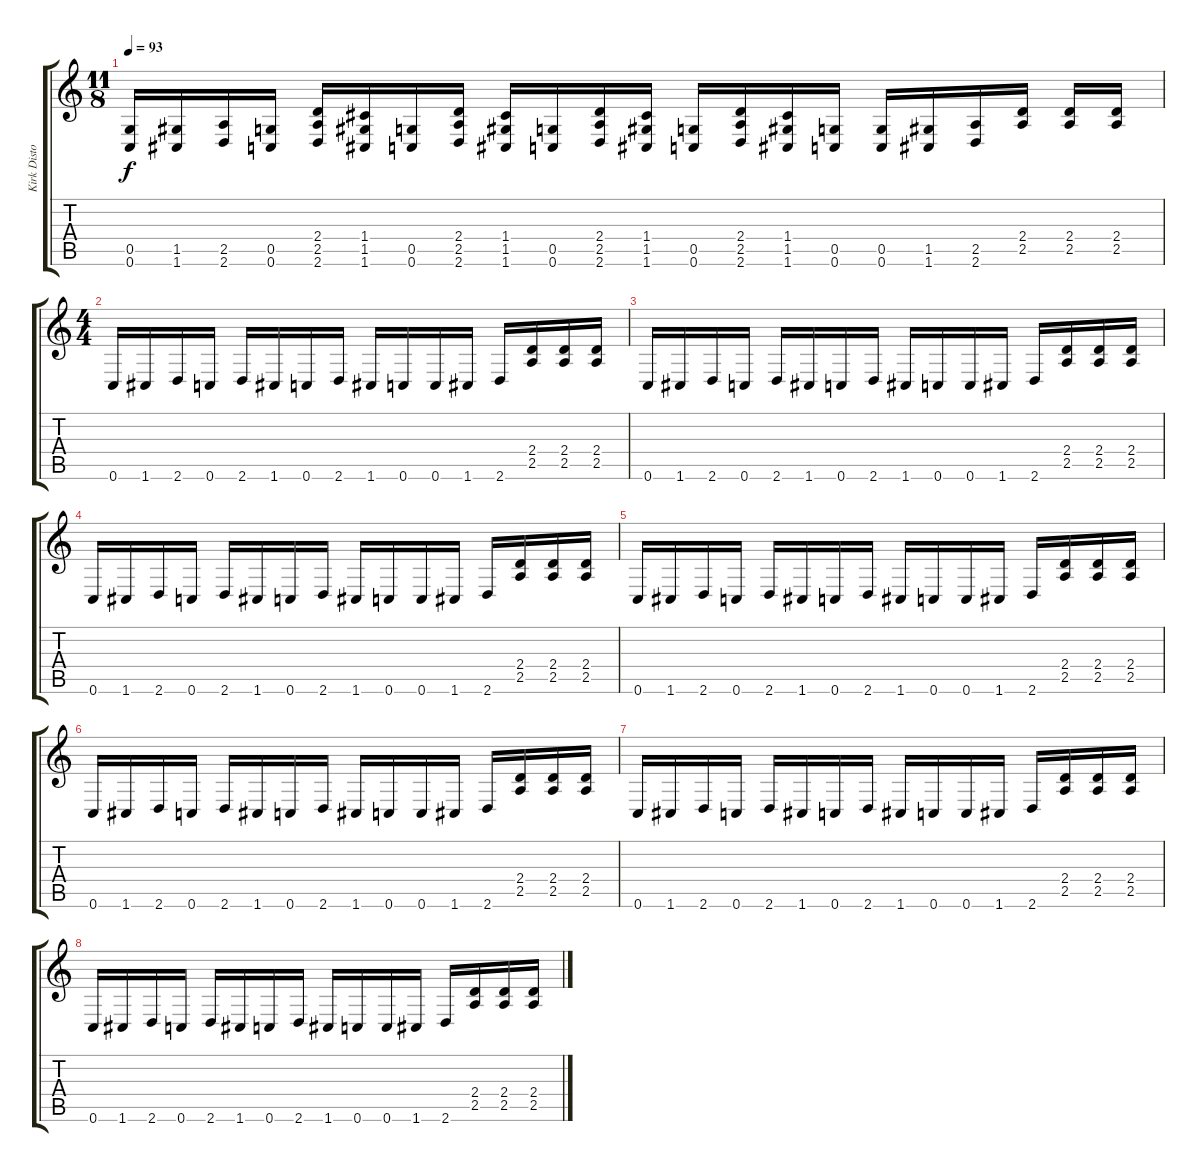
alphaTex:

\track ("Kirk Distortion" "Kirk Disto") {instrument distortionguitar}
\staff {score tabs}
\tuning (D4 A3 F3 C3 G2 C2) {hide}
\ts (11 8)
\tempo 93
\clef g2
\ks c
(0.5 0.6).16{dy f} (1.5 1.6).16 (2.5 2.6).16 (0.5 0.6).16 (2.4 2.5 2.6).16 (1.4 1.5 1.6).16 (0.5 0.6).16 (2.4 2.5 2.6).16 (1.4 1.5 1.6).16 (0.5 0.6).16 (2.4 2.5 2.6).16 (1.4 1.5 1.6).16 (0.5 0.6).16 (2.4 2.5 2.6).16 (1.4 1.5 1.6).16 (0.5 0.6).16 (0.5 0.6).16 (1.5 1.6).16 (2.5 2.6).16 (2.4 2.5).16 (2.4 2.5).16 (2.4 2.5).16 |
\ts (4 4)
0.6.16 1.6.16 2.6.16 0.6.16 2.6.16 1.6.16 0.6.16 2.6.16 1.6.16 0.6.16 0.6.16 1.6.16 2.6.16 (2.4 2.5).16 (2.4 2.5).16 (2.4 2.5).16 |
0.6.16 1.6.16 2.6.16 0.6.16 2.6.16 1.6.16 0.6.16 2.6.16 1.6.16 0.6.16 0.6.16 1.6.16 2.6.16 (2.4 2.5).16 (2.4 2.5).16 (2.4 2.5).16 |
0.6.16 1.6.16 2.6.16 0.6.16 2.6.16 1.6.16 0.6.16 2.6.16 1.6.16 0.6.16 0.6.16 1.6.16 2.6.16 (2.4 2.5).16 (2.4 2.5).16 (2.4 2.5).16 |
0.6.16 1.6.16 2.6.16 0.6.16 2.6.16 1.6.16 0.6.16 2.6.16 1.6.16 0.6.16 0.6.16 1.6.16 2.6.16 (2.4 2.5).16 (2.4 2.5).16 (2.4 2.5).16 |
0.6.16 1.6.16 2.6.16 0.6.16 2.6.16 1.6.16 0.6.16 2.6.16 1.6.16 0.6.16 0.6.16 1.6.16 2.6.16 (2.4 2.5).16 (2.4 2.5).16 (2.4 2.5).16 |
0.6.16 1.6.16 2.6.16 0.6.16 2.6.16 1.6.16 0.6.16 2.6.16 1.6.16 0.6.16 0.6.16 1.6.16 2.6.16 (2.4 2.5).16 (2.4 2.5).16 (2.4 2.5).16 |
0.6.16 1.6.16 2.6.16 0.6.16 2.6.16 1.6.16 0.6.16 2.6.16 1.6.16 0.6.16 0.6.16 1.6.16 2.6.16 (2.4 2.5).16 (2.4 2.5).16 (2.4 2.5).16
